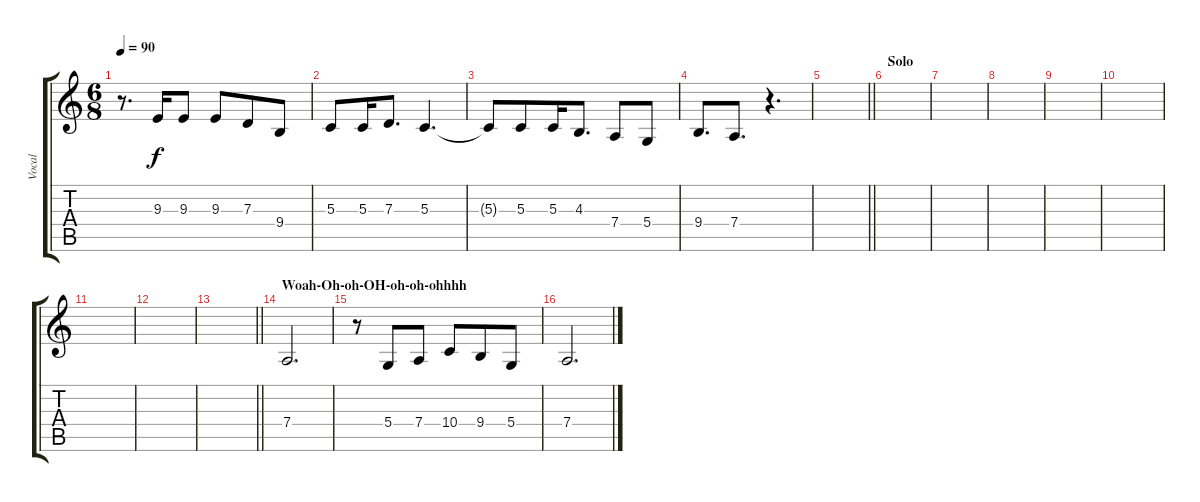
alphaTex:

\track ("Vocal" "Vocal") {instrument oboe}
\staff {score tabs}
\tuning (E4 B3 G3 D3 A2 E2) {hide}
\ts (6 8)
\tempo 90
\clef g2
\ks c
r.8{d dy f} 9.3.16 9.3.8 9.3.8 7.3.8 9.4.8 |
5.3.8 5.3.16 7.3.8{d} 5.3.4{d} |
5.3{t}.8 5.3.8 5.3.16 4.3.8{d} 7.4.8 5.4.8 |
9.4.8{d} 7.4.8{d} r.4{d} |
\barLineRight lightlight
|
\section ("" "Solo")
|
|
|
|
|
|
|
\barLineRight lightlight
|
\section ("" "Woah-Oh-oh-OH-oh-oh-ohhhh")
7.4.2{d} |
r.8 5.4.8 7.4.8 10.4.8 9.4.8 5.4.8 |
7.4.2{d}
